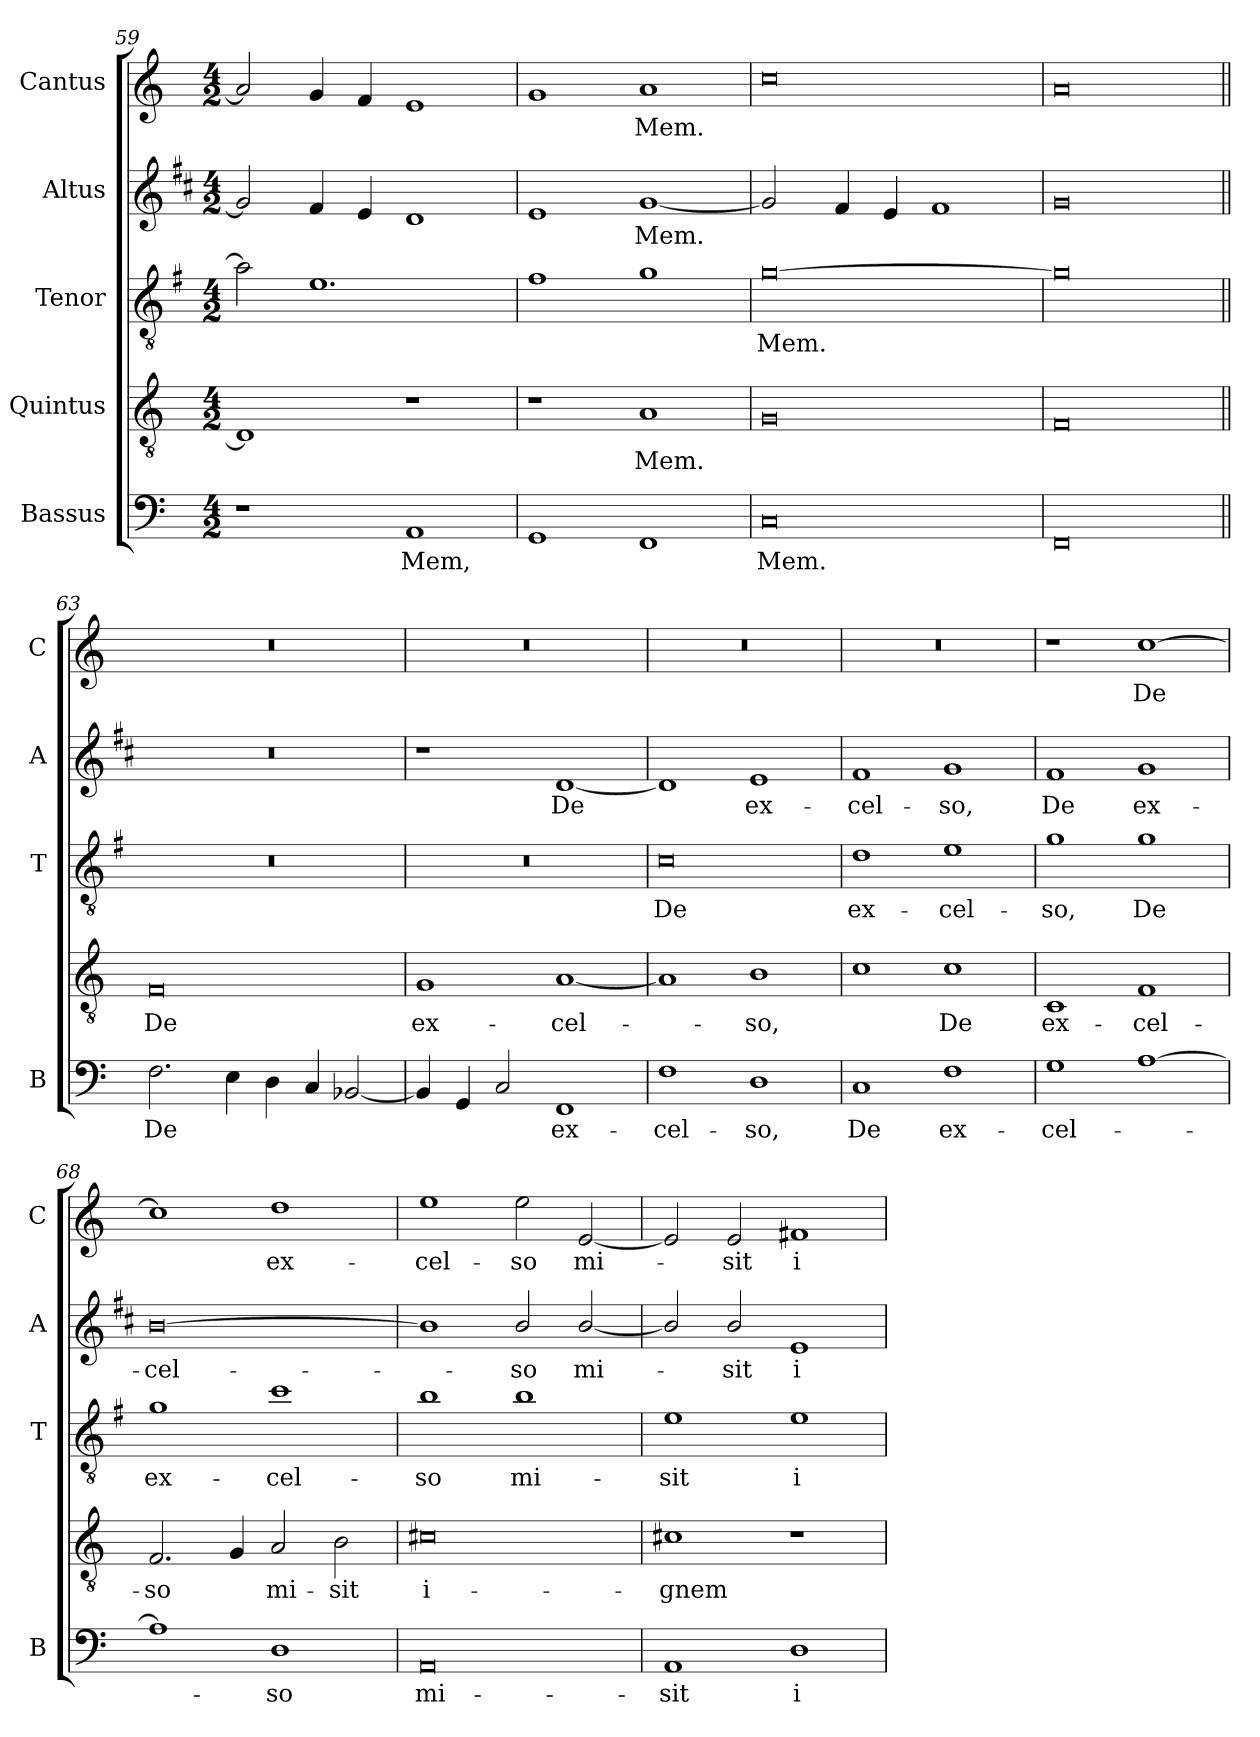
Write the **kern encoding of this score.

**kern	**text	**kern	**text	**kern	**text	**kern	**text	**kern	**text
*part5	*part5	*part4	*part4	*part3	*part3	*part2	*part2	*part1	*part1
*staff5	*staff5	*staff4	*staff4	*staff3	*staff3	*staff2	*staff2	*staff1	*staff1
*I"Bassus	*	*I"Quintus	*	*I"Tenor	*	*I"Altus	*	*I"Cantus	*
*I'B	*	*	*	*I'T	*	*I'A	*	*I'C	*
*clefF4	*	*clefGv2	*	*clefGv2	*	*clefG2	*	*clefG2	*
*	*	*	*	*ITrd4c7	*	*ITrd1c2	*	*	*
*k[]	*	*k[]	*	*k[]	*	*k[]	*	*k[]	*
*C:	*	*C:	*	*C:	*	*C:	*	*C:	*
*M4/2	*	*M4/2	*	*M4/2	*	*M4/2	*	*M4/2	*
=59	=59	=59	=59	=59	=59	=59	=59	=59	=59
1r	.	1D]	.	2d\]	.	2f/]	.	2a/]	.
.	.	.	.	1.A	.	4e/	.	4g/	.
.	.	.	.	.	.	4d/	.	4f/	.
!	!LO:LY:b	!	!	!	!	!	!	!	!
1AA	Mem,	1r	.	.	.	1c	.	1e	.
=60	=60	=60	=60	=60	=60	=60	=60	=60	=60
1GG	.	1r	.	1B	.	1d	.	1g	.
!	!	!	!LO:LY:b	!	!	!	!LO:LY:b	!	!LO:LY:b
1FF	.	1A	Mem.	1c	.	[1f	Mem.	1a	Mem.
=61	=61	=61	=61	=61	=61	=61	=61	=61	=61
!	!LO:LY:b	!	!	!	!LO:LY:b	!	!	!	!
0C	Mem.	0G	.	[0c	Mem.	2f/]	.	0cc	.
.	.	.	.	.	.	4e/	.	.	.
.	.	.	.	.	.	4d/	.	.	.
.	.	.	.	.	.	1e	.	.	.
!!LO:LB:g=z
=62	=62	=62	=62	=62	=62	=62	=62	=62	=62
0FF	.	0F	.	0c]	.	0f	.	0a	.
=63||	=63||	=63||	=63||	=63||	=63||	=63||	=63||	=63||	=63||
!	!LO:LY:b	!	!LO:LY:b	!	!	!	!	!	!
2.F\	De	0F	De	0r	.	0r	.	0r	.
4E\	.	.	.	.	.	.	.	.	.
4D\	.	.	.	.	.	.	.	.	.
4C/	.	.	.	.	.	.	.	.	.
[2BB-X/	.	.	.	.	.	.	.	.	.
=64	=64	=64	=64	=64	=64	=64	=64	=64	=64
!	!	!	!LO:LY:b	!	!	!	!	!	!
4BB-/]	.	1G	ex-	0r	.	1r	.	0r	.
4GG/	.	.	.	.	.	.	.	.	.
2C/	.	.	.	.	.	.	.	.	.
!	!LO:LY:b	!	!LO:LY:b	!	!	!	!LO:LY:b	!	!
1FF	ex-	[1A	-cel-	.	.	[1c	De	.	.
=65	=65	=65	=65	=65	=65	=65	=65	=65	=65
!	!LO:LY:b	!	!	!	!LO:LY:b	!	!	!	!
1F	-cel-	1A]	.	0F	De	1c]	.	0r	.
!	!LO:LY:b	!	!LO:LY:b	!	!	!	!LO:LY:b	!	!
1D	-so,	1B	-so,	.	.	1d	ex-	.	.
=66	=66	=66	=66	=66	=66	=66	=66	=66	=66
!	!LO:LY:b	!	!	!	!LO:LY:b	!	!LO:LY:b	!	!
1C	De	1c	.	1G	ex-	1e	-cel-	0r	.
!	!LO:LY:b	!	!LO:LY:b	!	!LO:LY:b	!	!LO:LY:b	!	!
1F	ex-	1c	De	1A	-cel-	1f	-so,	.	.
=67	=67	=67	=67	=67	=67	=67	=67	=67	=67
!	!LO:LY:b	!	!LO:LY:b	!	!LO:LY:b	!	!LO:LY:b	!	!
1G	-cel-	1C	ex-	1c	-so,	1e	De	1r	.
!	!	!	!LO:LY:b	!	!LO:LY:b	!	!LO:LY:b	!	!LO:LY:b
[1A	.	1F	-cel-	1c	De	1f	ex-	[1cc	De
=68	=68	=68	=68	=68	=68	=68	=68	=68	=68
!	!	!	!LO:LY:b	!	!LO:LY:b	!	!LO:LY:b	!	!
1A]	.	2.F/	-so	1c	ex-	[0a	-cel-	1cc]	.
.	.	4G/	.	.	.	.	.	.	.
!	!LO:LY:b	!	!LO:LY:b	!	!LO:LY:b	!	!	!	!LO:LY:b
1D	-so	2A/	mi-	1f	-cel-	.	.	1dd	ex-
!	!	!	!LO:LY:b	!	!	!	!	!	!
.	.	2B\	-sit	.	.	.	.	.	.
!!LO:LB:g=z
=69	=69	=69	=69	=69	=69	=69	=69	=69	=69
!	!LO:LY:b	!	!LO:LY:b	!	!LO:LY:b	!	!	!	!LO:LY:b
0AA	mi-	0c#X	i-	1e	-so	1a]	.	1ee	-cel-
!	!	!	!	!	!LO:LY:b	!	!LO:LY:b	!	!LO:LY:b
.	.	.	.	1e	mi-	2a/	-so	2ee\	-so
!	!	!	!	!	!	!	!LO:LY:b	!	!LO:LY:b
.	.	.	.	.	.	[2a/	mi-	[2e/	mi-
=70	=70	=70	=70	=70	=70	=70	=70	=70	=70
!	!LO:LY:b	!	!LO:LY:b	!	!LO:LY:b	!	!	!	!
1AA	-sit	1c#X	-gnem	1A	-sit	2a/]	.	2e/]	.
!	!	!	!	!	!	!	!LO:LY:b	!	!LO:LY:b
.	.	.	.	.	.	2a/	-sit	2e/	-sit
!	!LO:LY:b	!	!	!	!LO:LY:b	!	!LO:LY:b	!	!LO:LY:b
1D	i-	1r	.	1A	i-	1d	i-	1f#X	i-
=	=	=	=	=	=	=	=	=	=
*-	*-	*-	*-	*-	*-	*-	*-	*-	*-
